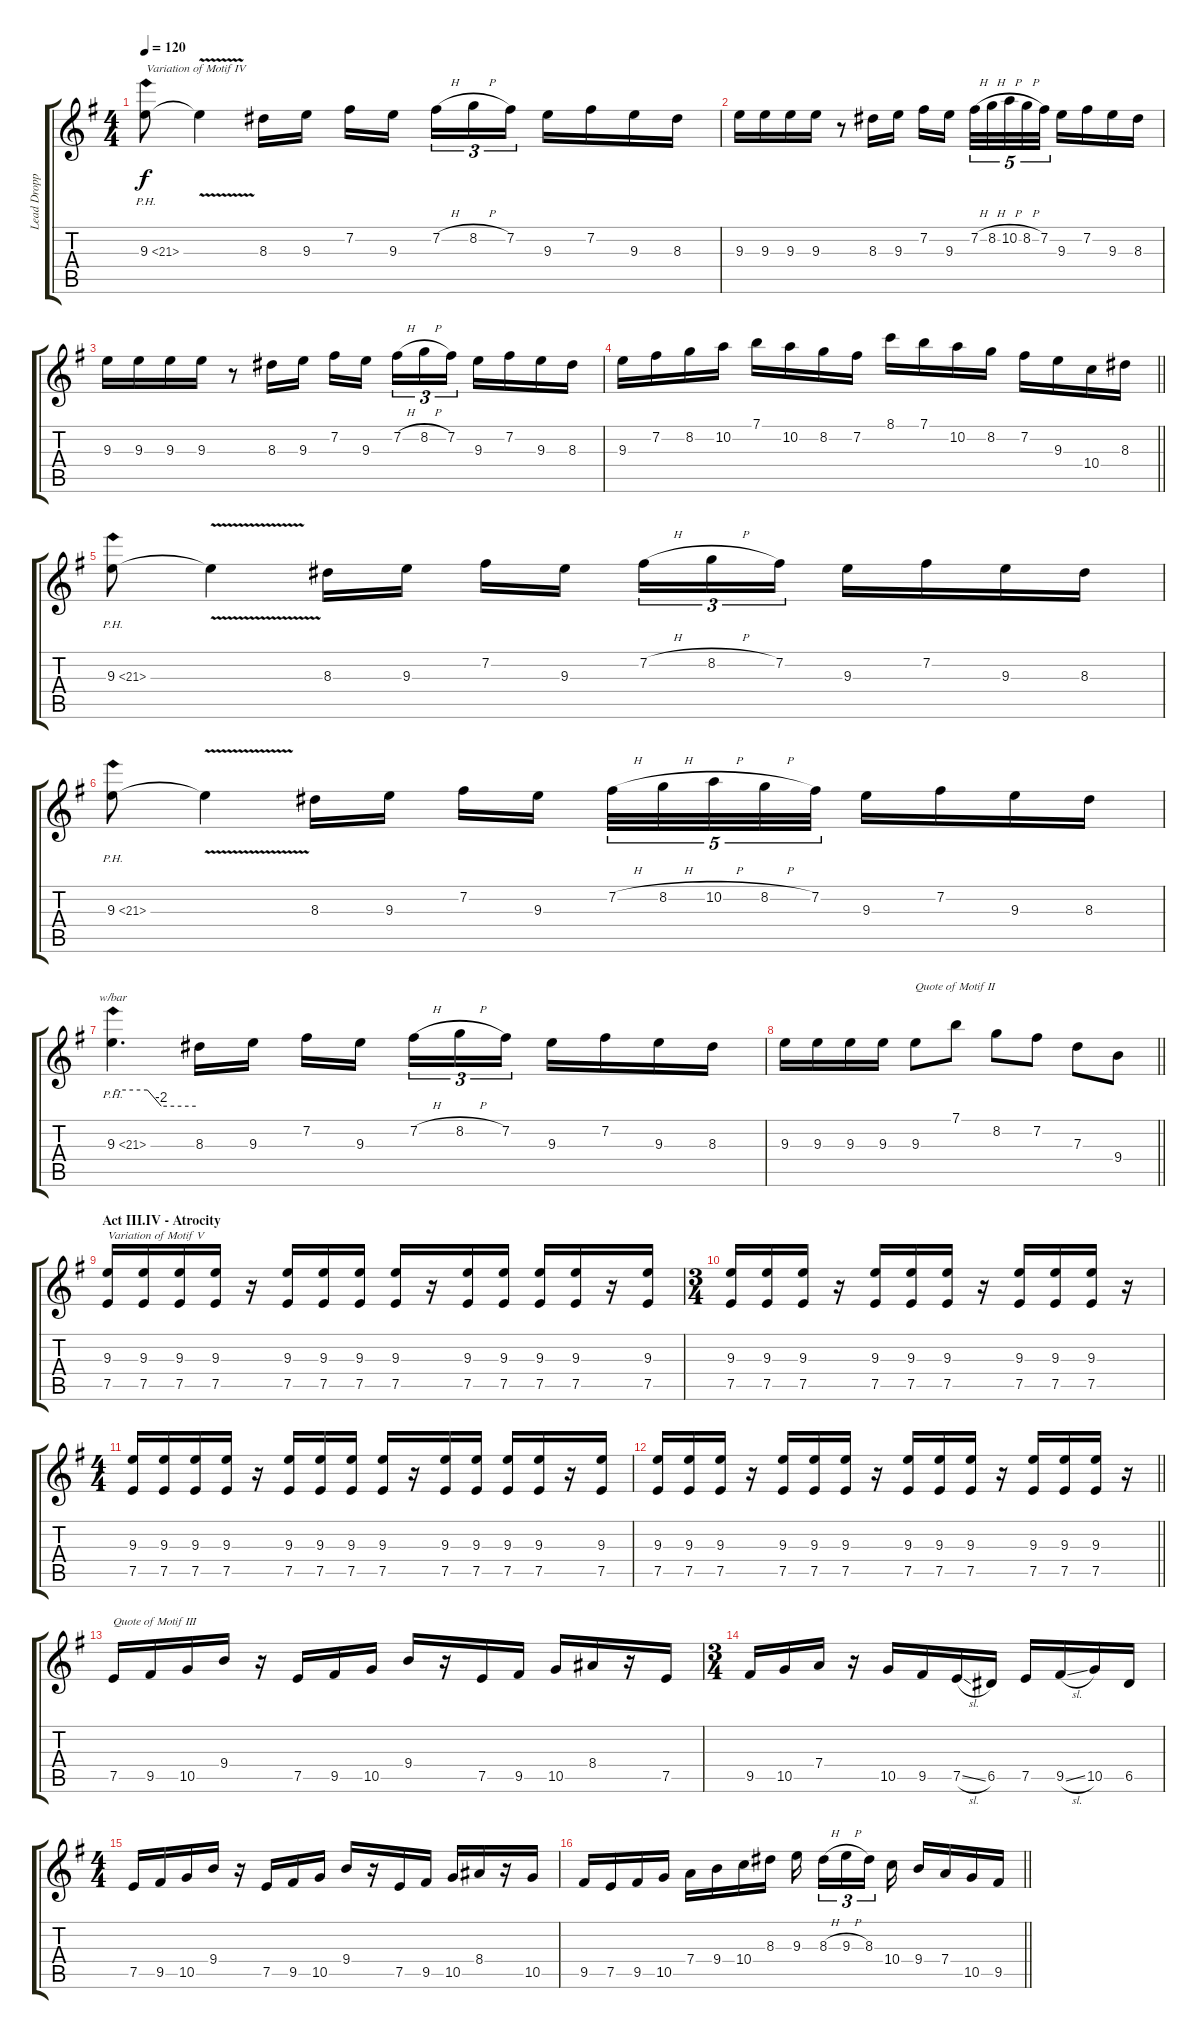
\track ("Lead Dropped D " "Lead Dropp") {instrument distortionguitar}
\staff {score tabs}
\tuning (E4 B3 G3 D3 A2 D2) {hide}
\ts (4 4)
\section ("" "")
\tempo 120
\clef g2
\ks eminor
9.3{ph 12}.8{txt "Variation of Motif IV" dy f} 9.3{v t}.4 8.3.16 9.3.16 7.2.16 9.3.16{beam splitsecondary} 7.2{h}.16{tu (3 2)} 8.2{h}.16{tu (3 2)} 7.2.16{tu (3 2)} 9.3.16 7.2.16 9.3.16 8.3.16 |
9.3.16 9.3.16 9.3.16 9.3.16 r.8 8.3.16 9.3.16 7.2.16 9.3.16{beam splitsecondary} 7.2{h}.32{tu (5 4)} 8.2{h}.32{tu (5 4)} 10.2{h}.32{tu (5 4)} 8.2{h}.32{tu (5 4)} 7.2.32{tu (5 4)} 9.3.16 7.2.16 9.3.16 8.3.16 |
9.3.16 9.3.16 9.3.16 9.3.16 r.8 8.3.16 9.3.16 7.2.16 9.3.16{beam splitsecondary} 7.2{h}.16{tu (3 2)} 8.2{h}.16{tu (3 2)} 7.2.16{tu (3 2)} 9.3.16 7.2.16 9.3.16 8.3.16 |
\barLineRight lightlight
9.3.16 7.2.16 8.2.16 10.2.16 7.1.16 10.2.16 8.2.16 7.2.16 8.1.16 7.1.16 10.2.16 8.2.16 7.2.16 9.3.16 10.4.16 8.3.16 |
9.3{ph 12}.8 9.3{v t}.4 8.3.16 9.3.16 7.2.16 9.3.16{beam splitsecondary} 7.2{h}.16{tu (3 2)} 8.2{h}.16{tu (3 2)} 7.2.16{tu (3 2)} 9.3.16 7.2.16 9.3.16 8.3.16 |
9.3{ph 12}.8 9.3{v t}.4 8.3.16 9.3.16 7.2.16 9.3.16{beam splitsecondary} 7.2{h}.32{tu (5 4)} 8.2{h}.32{tu (5 4)} 10.2{h}.32{tu (5 4)} 8.2{h}.32{tu (5 4)} 7.2.32{tu (5 4)} 9.3.16 7.2.16 9.3.16 8.3.16 |
9.3{ph 12}.4{d tbe (custom default 0 0 25 0 35 -8 60 -8)} 8.3.16 9.3.16 7.2.16 9.3.16{beam splitsecondary} 7.2{h}.16{tu (3 2)} 8.2{h}.16{tu (3 2)} 7.2.16{tu (3 2)} 9.3.16 7.2.16 9.3.16 8.3.16 |
\barLineRight lightlight
9.3.16 9.3.16 9.3.16 9.3.16 9.3.8{txt "Quote of Motif II"} 7.1.8 8.2.8 7.2.8 7.3.8 9.4.8 |
\section ("" "Act III.IV - Atrocity")
(9.3 7.5).16{txt "Variation of Motif V"} (9.3 7.5).16 (9.3 7.5).16 (9.3 7.5).16 r.16 (9.3 7.5).16 (9.3 7.5).16 (9.3 7.5).16 (9.3 7.5).16 r.16 (9.3 7.5).16 (9.3 7.5).16 (9.3 7.5).16 (9.3 7.5).16 r.16 (9.3 7.5).16 |
\ts (3 4)
(9.3 7.5).16 (9.3 7.5).16 (9.3 7.5).16 r.16 (9.3 7.5).16 (9.3 7.5).16 (9.3 7.5).16 r.16 (9.3 7.5).16 (9.3 7.5).16 (9.3 7.5).16 r.16 |
\ts (4 4)
(9.3 7.5).16 (9.3 7.5).16 (9.3 7.5).16 (9.3 7.5).16 r.16 (9.3 7.5).16 (9.3 7.5).16 (9.3 7.5).16 (9.3 7.5).16 r.16 (9.3 7.5).16 (9.3 7.5).16 (9.3 7.5).16 (9.3 7.5).16 r.16 (9.3 7.5).16 |
\barLineRight lightlight
(9.3 7.5).16 (9.3 7.5).16 (9.3 7.5).16 r.16 (9.3 7.5).16 (9.3 7.5).16 (9.3 7.5).16 r.16 (9.3 7.5).16 (9.3 7.5).16 (9.3 7.5).16 r.16 (9.3 7.5).16 (9.3 7.5).16 (9.3 7.5).16 r.16 |
7.5.16{txt "Quote of Motif III"} 9.5.16 10.5.16 9.4.16 r.16 7.5.16 9.5.16 10.5.16 9.4.16 r.16 7.5.16 9.5.16 10.5.16 8.4.16 r.16 7.5.16 |
\ts (3 4)
9.5.16 10.5.16 7.4.16 r.16 10.5.16 9.5.16 7.5{sl}.16 6.5.16 7.5.16 9.5{sl}.16 10.5.16 6.5.16 |
\ts (4 4)
7.5.16 9.5.16 10.5.16 9.4.16 r.16 7.5.16 9.5.16 10.5.16 9.4.16 r.16 7.5.16 9.5.16 10.5.16 8.4.16 r.16 10.5.16 |
\barLineRight lightlight
9.5.16 7.5.16 9.5.16 10.5.16 7.4.16 9.4.16 10.4.16 8.3.16 9.3.16{beam splitsecondary} 8.3{h}.16{tu (3 2)} 9.3{h}.16{tu (3 2)} 8.3.16{tu (3 2) beam splitsecondary} 10.4.16 9.4.16 7.4.16 10.5.16 9.5.16
